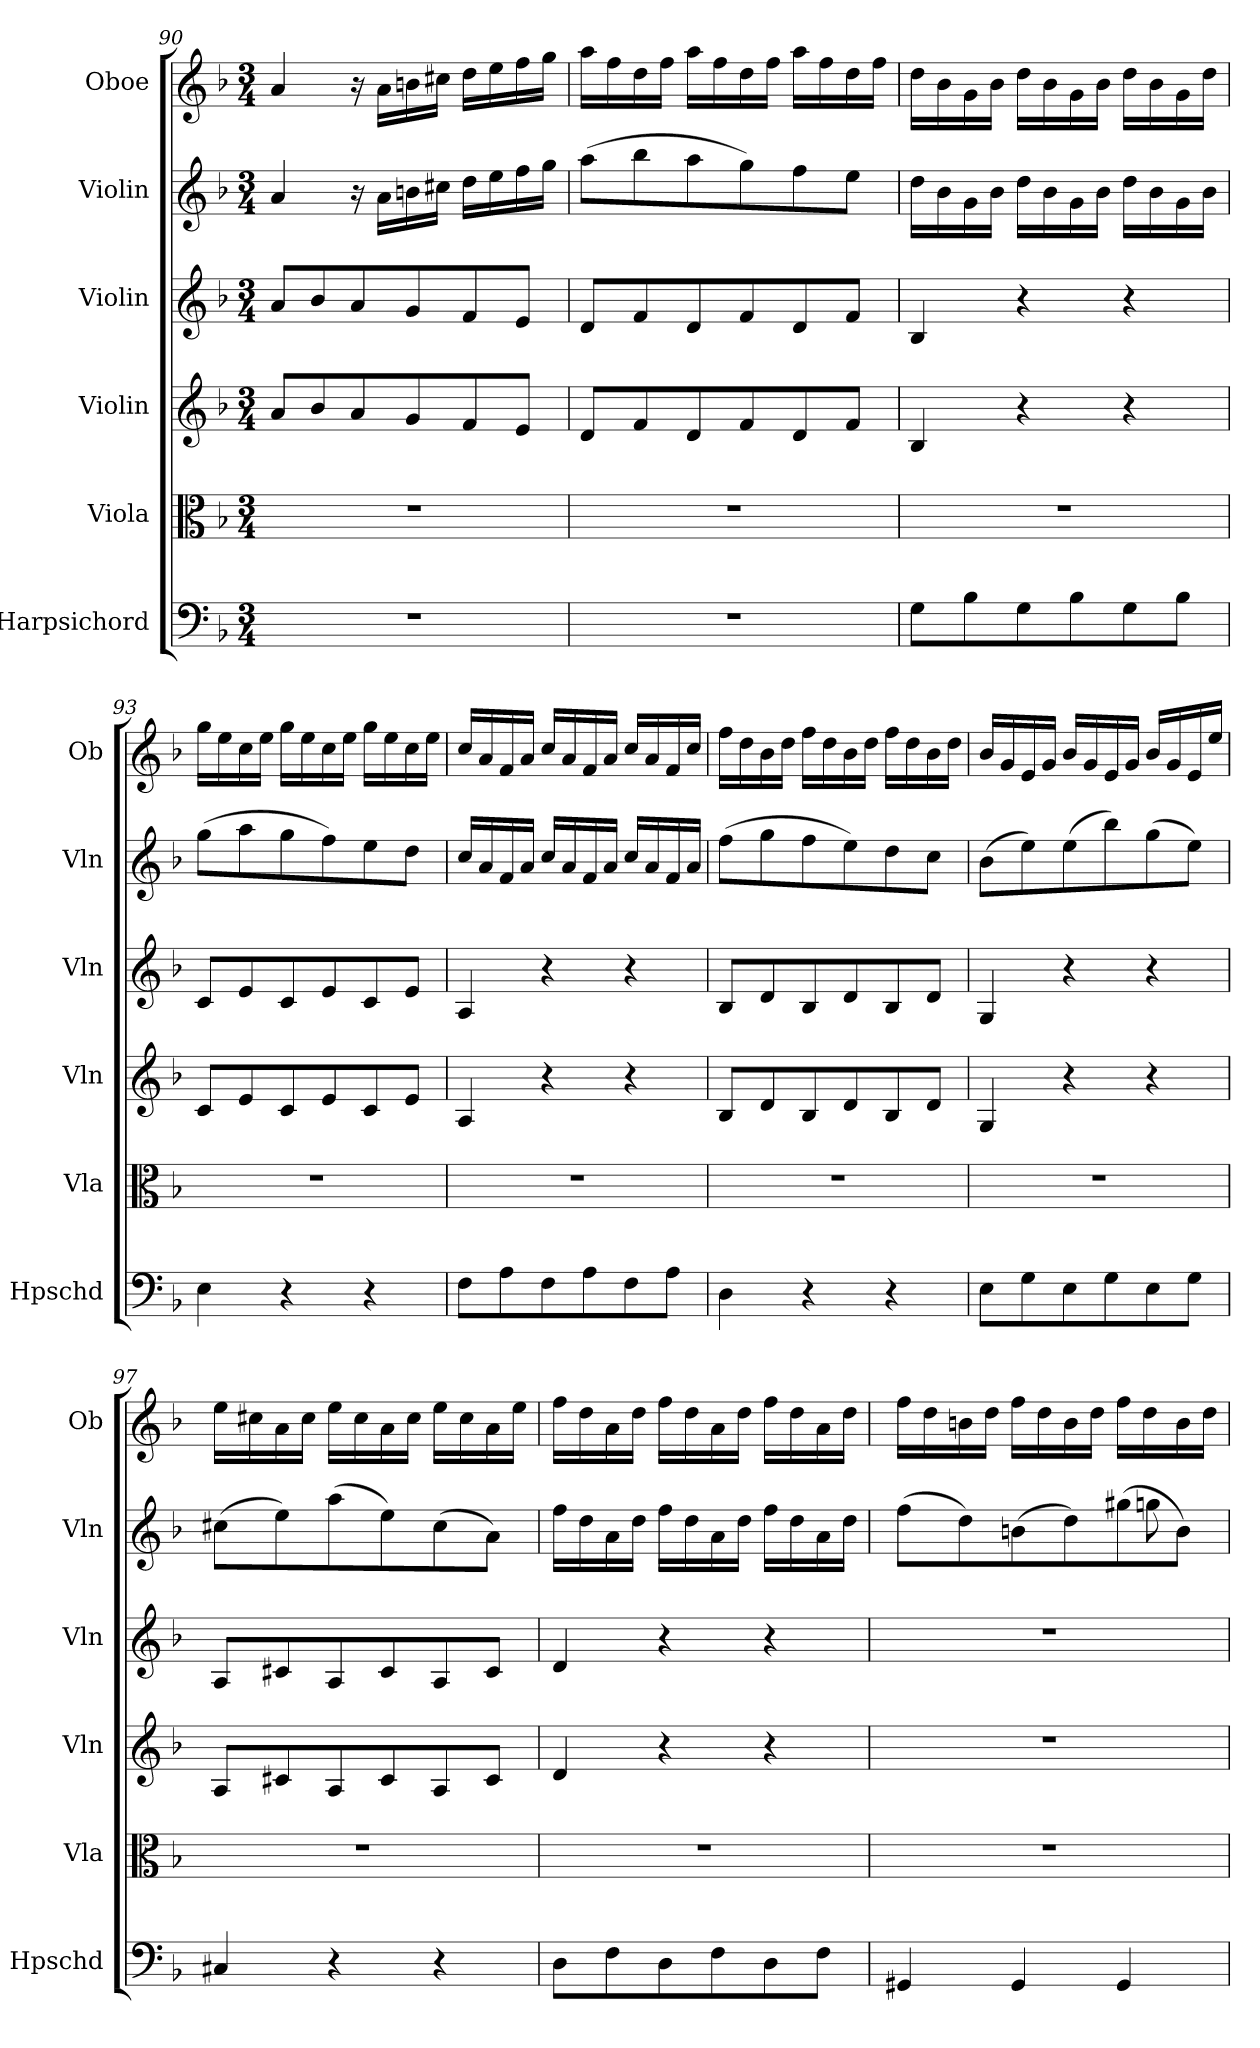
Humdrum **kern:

**kern	**kern	**kern	**kern	**kern	**kern
*part6	*part5	*part4	*part3	*part2	*part1
*staff6	*staff5	*staff4	*staff3	*staff2	*staff1
*I"Harpsichord	*I"Viola	*I"Violin	*I"Violin	*I"Violin	*I"Oboe
*I'Hpschd	*I'Vla	*I'Vln	*I'Vln	*I'Vln	*I'Ob
*clefF4	*clefC3	*clefG2	*clefG2	*clefG2	*clefG2
*k[b-]	*k[b-]	*k[b-]	*k[b-]	*k[b-]	*k[b-]
*d:	*d:	*d:	*d:	*d:	*d:
*M3/4	*M3/4	*M3/4	*M3/4	*M3/4	*M3/4
=90	=90	=90	=90	=90	=90
2.r	2.r	8a/L	8a/L	4a/	4a/
.	.	8b-/	8b-/	.	.
.	.	8a/	8a/	16r	16r
.	.	.	.	16a\LL	16a\LL
.	.	8g/	8g/	16bn\	16bn\
.	.	.	.	16cc#X\JJ	16cc#X\JJ
.	.	8f/	8f/	16dd\LL	16dd\LL
.	.	.	.	16ee\	16ee\
.	.	8e/J	8e/J	16ff\	16ff\
.	.	.	.	16gg\JJ	16gg\JJ
=91	=91	=91	=91	=91	=91
2.r	2.r	8d/L	8d/L	(8aa\L	16aa\LL
.	.	.	.	.	16ff\
.	.	8f/	8f/	8bb-\	16dd\
.	.	.	.	.	16ff\JJ
.	.	8d/	8d/	8aa\	16aa\LL
.	.	.	.	.	16ff\
.	.	8f/	8f/	8gg\)	16dd\
.	.	.	.	.	16ff\JJ
.	.	8d/	8d/	8ff\	16aa\LL
.	.	.	.	.	16ff\
.	.	8f/J	8f/J	8ee\J	16dd\
.	.	.	.	.	16ff\JJ
=92	=92	=92	=92	=92	=92
8G\L	2.r	4B-/	4B-/	16dd\LL	16dd\LL
.	.	.	.	16b-\	16b-\
8B-\	.	.	.	16g\	16g\
.	.	.	.	16b-\JJ	16b-\JJ
8G\	.	4r	4r	16dd\LL	16dd\LL
.	.	.	.	16b-\	16b-\
8B-\	.	.	.	16g\	16g\
.	.	.	.	16b-\JJ	16b-\JJ
8G\	.	4r	4r	16dd\LL	16dd\LL
.	.	.	.	16b-\	16b-\
8B-\J	.	.	.	16g\	16g\
.	.	.	.	16b-\JJ	16dd\JJ
=93	=93	=93	=93	=93	=93
4E\	2.r	8c/L	8c/L	(8gg\L	16gg\LL
.	.	.	.	.	16ee\
.	.	8e/	8e/	8aa\	16cc\
.	.	.	.	.	16ee\JJ
4r	.	8c/	8c/	8gg\	16gg\LL
.	.	.	.	.	16ee\
.	.	8e/	8e/	8ff\)	16cc\
.	.	.	.	.	16ee\JJ
4r	.	8c/	8c/	8ee\	16gg\LL
.	.	.	.	.	16ee\
.	.	8e/J	8e/J	8dd\J	16cc\
.	.	.	.	.	16ee\JJ
=94	=94	=94	=94	=94	=94
8F\L	2.r	4A/	4A/	16cc/LL	16cc/LL
.	.	.	.	16a/	16a/
8A\	.	.	.	16f/	16f/
.	.	.	.	16a/JJ	16a/JJ
8F\	.	4r	4r	16cc/LL	16cc/LL
.	.	.	.	16a/	16a/
8A\	.	.	.	16f/	16f/
.	.	.	.	16a/JJ	16a/JJ
8F\	.	4r	4r	16cc/LL	16cc/LL
.	.	.	.	16a/	16a/
8A\J	.	.	.	16f/	16f/
.	.	.	.	16a/JJ	16cc/JJ
=95	=95	=95	=95	=95	=95
4D\	2.r	8B-/L	8B-/L	(8ff\L	16ff\LL
.	.	.	.	.	16dd\
.	.	8d/	8d/	8gg\	16b-\
.	.	.	.	.	16dd\JJ
4r	.	8B-/	8B-/	8ff\	16ff\LL
.	.	.	.	.	16dd\
.	.	8d/	8d/	8ee\)	16b-\
.	.	.	.	.	16dd\JJ
4r	.	8B-/	8B-/	8dd\	16ff\LL
.	.	.	.	.	16dd\
.	.	8d/J	8d/J	8cc\J	16b-\
.	.	.	.	.	16dd\JJ
=96	=96	=96	=96	=96	=96
8E\L	2.r	4G/	4G/	(8b-\L	16b-/LL
.	.	.	.	.	16g/
8G\	.	.	.	8ee\)	16e/
.	.	.	.	.	16g/JJ
8E\	.	4r	4r	(8ee\	16b-/LL
.	.	.	.	.	16g/
8G\	.	.	.	8bb-\)	16e/
.	.	.	.	.	16g/JJ
8E\	.	4r	4r	(8gg\	16b-/LL
.	.	.	.	.	16g/
8G\J	.	.	.	8ee\J)	16e/
.	.	.	.	.	16ee/JJ
=97	=97	=97	=97	=97	=97
4C#X/	2.r	8A/L	8A/L	(8cc#X\L	16ee\LL
.	.	.	.	.	16cc#X\
.	.	8c#X/	8c#X/	8ee\)	16a\
.	.	.	.	.	16cc#\JJ
4r	.	8A/	8A/	(8aa\	16ee\LL
.	.	.	.	.	16cc#\
.	.	8c#/	8c#/	8ee\)	16a\
.	.	.	.	.	16cc#\JJ
4r	.	8A/	8A/	(8cc#\	16ee\LL
.	.	.	.	.	16cc#\
.	.	8c#/J	8c#/J	8a\J)	16a\
.	.	.	.	.	16ee\JJ
=98	=98	=98	=98	=98	=98
8D\L	2.r	4d/	4d/	16ff\LL	16ff\LL
.	.	.	.	16dd\	16dd\
8F\	.	.	.	16a\	16a\
.	.	.	.	16dd\JJ	16dd\JJ
8D\	.	4r	4r	16ff\LL	16ff\LL
.	.	.	.	16dd\	16dd\
8F\	.	.	.	16a\	16a\
.	.	.	.	16dd\JJ	16dd\JJ
8D\	.	4r	4r	16ff\LL	16ff\LL
.	.	.	.	16dd\	16dd\
8F\J	.	.	.	16a\	16a\
.	.	.	.	16dd\JJ	16dd\JJ
=99	=99	=99	=99	=99	=99
*	*	*	*	*^	*
4GG#X/	2.r	2.r	2.r	(8ff\L	2ryy	16ff\LL
.	.	.	.	.	.	16dd\
.	.	.	.	8dd\)	.	16bn\
.	.	.	.	.	.	16dd\JJ
4GG#/	.	.	.	(8bn\	.	16ff\LL
.	.	.	.	.	.	16dd\
.	.	.	.	8dd\)	.	16b\
.	.	.	.	.	.	16dd\JJ
4GG#/	.	.	.	(8gg#X\	8ggn\	16ff\LL
.	.	.	.	.	.	16dd\
.	.	.	.	8b\J)	8ryy	16b\
.	.	.	.	.	.	16dd\JJ
*	*	*	*	*v	*v	*
=	=	=	=	=	=
*-	*-	*-	*-	*-	*-
